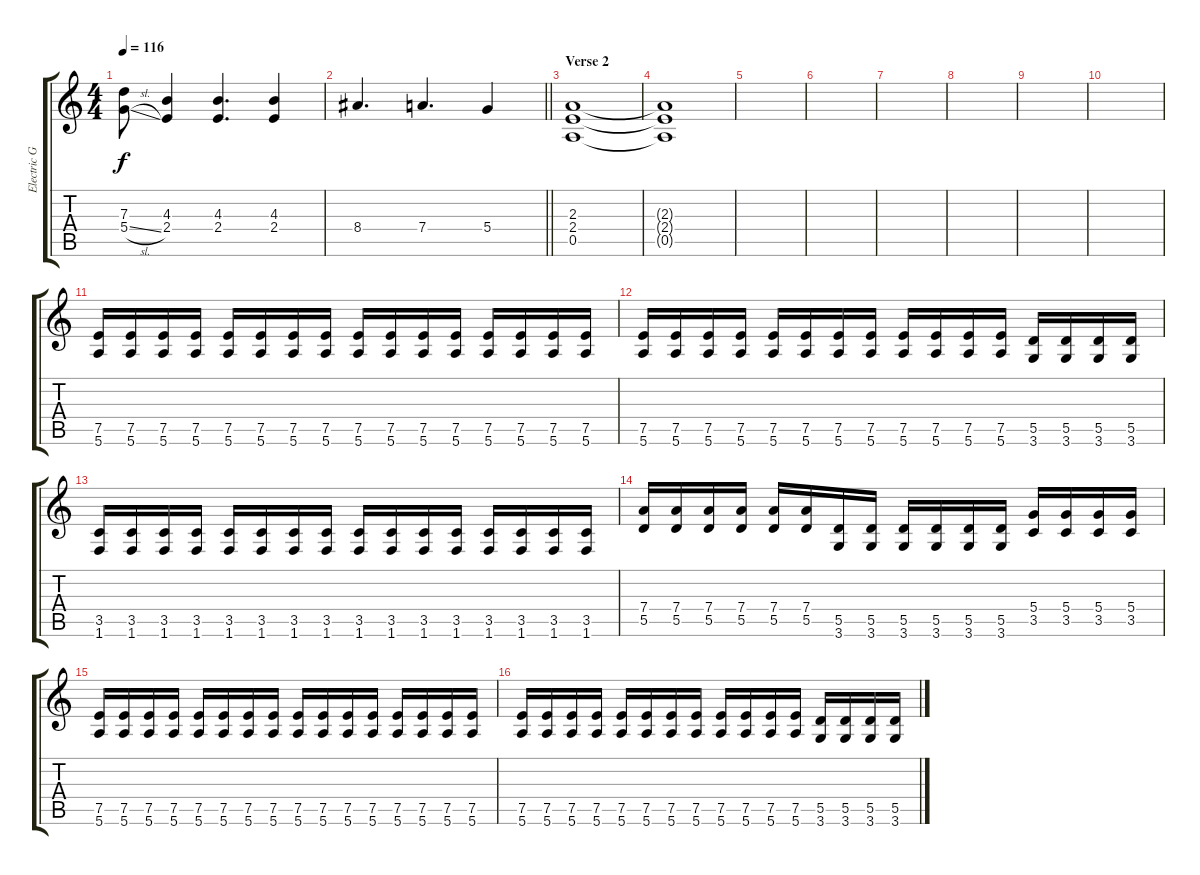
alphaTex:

\track ("Electric Guitar" "Electric G") {instrument distortionguitar}
\staff {score tabs}
\tuning (E4 B3 G3 D3 A2 E2) {hide}
\ts (4 4)
\tempo 116
\clef g2
\ks c
(7.3 5.4{sl}).8{dy f} (4.3 2.4).4 (4.3 2.4).4{d} (4.3 2.4).4 |
\barLineRight lightlight
8.4.4{d} 7.4.4{d} 5.4.4 |
\section ("" "Verse 2")
(2.3 2.4 0.5).1{volume 6 balance 8 instrument distortionguitar} |
(2.3{t} 2.4{t} 0.5{t}).1 |
|
|
|
|
|
|
(7.5 5.6).16 (7.5 5.6).16 (7.5 5.6).16 (7.5 5.6).16 (7.5 5.6).16 (7.5 5.6).16 (7.5 5.6).16 (7.5 5.6).16 (7.5 5.6).16 (7.5 5.6).16 (7.5 5.6).16 (7.5 5.6).16 (7.5 5.6).16 (7.5 5.6).16 (7.5 5.6).16 (7.5 5.6).16 |
(7.5 5.6).16 (7.5 5.6).16 (7.5 5.6).16 (7.5 5.6).16 (7.5 5.6).16 (7.5 5.6).16 (7.5 5.6).16 (7.5 5.6).16 (7.5 5.6).16 (7.5 5.6).16 (7.5 5.6).16 (7.5 5.6).16 (5.5 3.6).16 (5.5 3.6).16 (5.5 3.6).16 (5.5 3.6).16 |
(3.5 1.6).16 (3.5 1.6).16 (3.5 1.6).16 (3.5 1.6).16 (3.5 1.6).16 (3.5 1.6).16 (3.5 1.6).16 (3.5 1.6).16 (3.5 1.6).16 (3.5 1.6).16 (3.5 1.6).16 (3.5 1.6).16 (3.5 1.6).16 (3.5 1.6).16 (3.5 1.6).16 (3.5 1.6).16 |
(7.4 5.5).16 (7.4 5.5).16 (7.4 5.5).16 (7.4 5.5).16 (7.4 5.5).16 (7.4 5.5).16 (5.5 3.6).16 (5.5 3.6).16 (5.5 3.6).16 (5.5 3.6).16 (5.5 3.6).16 (5.5 3.6).16 (5.4 3.5).16 (5.4 3.5).16 (5.4 3.5).16 (5.4 3.5).16 |
(7.5 5.6).16 (7.5 5.6).16 (7.5 5.6).16 (7.5 5.6).16 (7.5 5.6).16 (7.5 5.6).16 (7.5 5.6).16 (7.5 5.6).16 (7.5 5.6).16 (7.5 5.6).16 (7.5 5.6).16 (7.5 5.6).16 (7.5 5.6).16 (7.5 5.6).16 (7.5 5.6).16 (7.5 5.6).16 |
(7.5 5.6).16 (7.5 5.6).16 (7.5 5.6).16 (7.5 5.6).16 (7.5 5.6).16 (7.5 5.6).16 (7.5 5.6).16 (7.5 5.6).16 (7.5 5.6).16 (7.5 5.6).16 (7.5 5.6).16 (7.5 5.6).16 (5.5 3.6).16 (5.5 3.6).16 (5.5 3.6).16 (5.5 3.6).16
